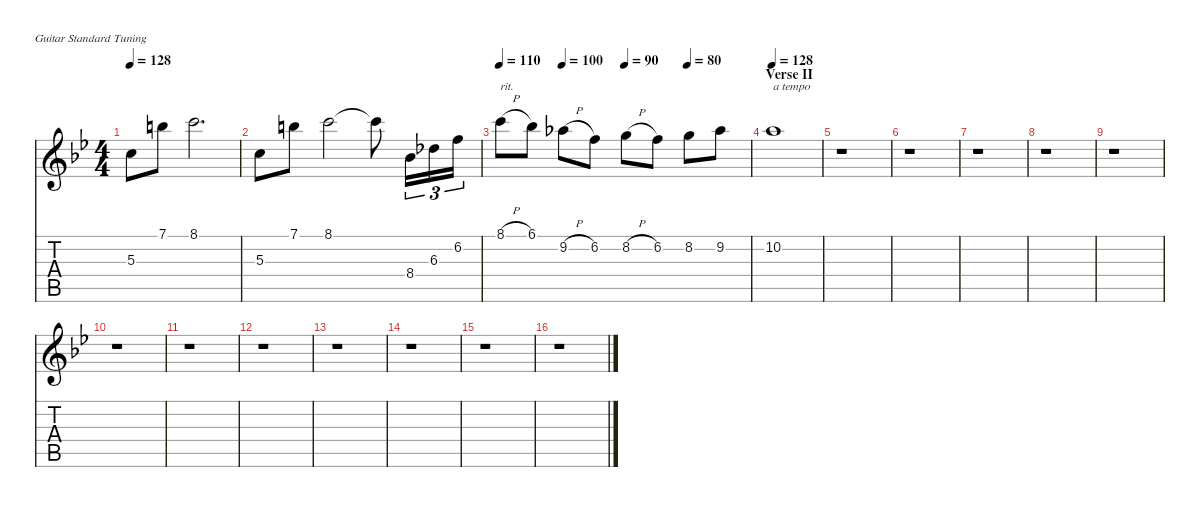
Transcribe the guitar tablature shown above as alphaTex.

\defaultSystemsLayout 4
\hideDynamics
\bracketExtendMode nobrackets
\singleTrackTrackNamePolicy hidden
\multiTrackTrackNamePolicy hidden
\firstSystemTrackNameMode fullname
\firstSystemTrackNameOrientation horizontal
\otherSystemsTrackNameOrientation horizontal
\track ("Elec. Gtr." "od.guit.") {defaultSystemsLayout 8 instrument overdrivenguitar}
\staff {score tabs}
\tuning (E4 B3 G3 D3 A2 E2)
\ts (4 4)
\tempo 128
\clef g2
\ks bb
5.3{acc forcenatural}.8{dy f beam Down} 7.1{acc forcenatural}.8{beam Down} 8.1{acc forcenatural}.2{d beam Down} |
5.3{acc forcenatural}.8{beam Down} 7.1{acc forcenatural}.8{beam Down} 8.1{acc forcenatural}.2{beam Down} 8.1{t acc forcenatural}.8{beam Down} 8.4{acc b}.16{tu (3 2) beam Down} 6.3{acc b}.16{tu (3 2) beam Down} 6.2{acc forcenatural}.16{tu (3 2) beam Down} |
\tempo 110
\tempo (100 0.25)
\tempo (90 0.5)
\tempo (80 0.75)
8.1{h acc forcenatural}.8{txt "rit." beam Down} 6.1{acc b}.8{beam Down} 9.2{h acc b}.8{beam Down} 6.2{acc forcenatural}.8{beam Down} 8.2{h acc forcenatural}.8{beam Down} 6.2{acc forcenatural}.8{beam Down} 8.2{acc forcenatural}.8{beam Down} 9.2{acc b}.8{beam Down} |
\section ("" "Verse II")
\tempo 128
10.2{acc forcenatural}.1{txt "a tempo" beam Down} |
r.1{beam Down} |
r.1{beam Down} |
r.1{beam Down} |
r.1{beam Down} |
r.1{beam Down} |
r.1{beam Down} |
r.1{beam Down} |
r.1{beam Down} |
r.1{beam Down} |
r.1{beam Down} |
r.1{beam Down} |
r.1{beam Down}
